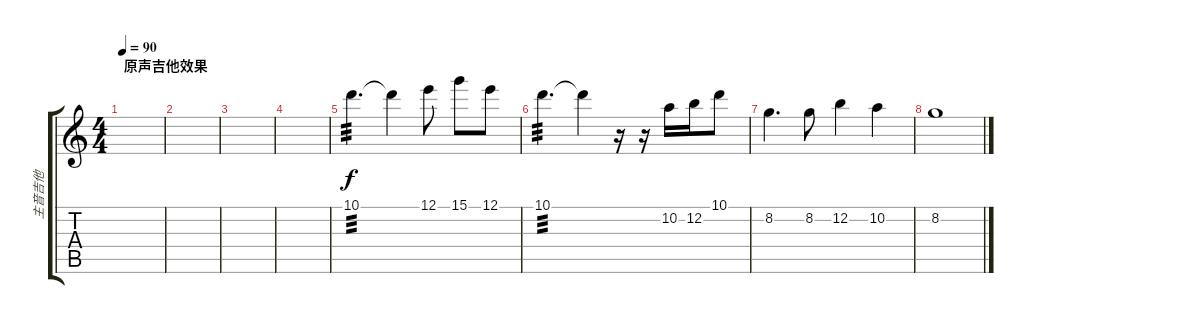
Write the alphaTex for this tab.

\track ("主音吉他" "主音吉他") {instrument acousticguitarsteel}
\staff {score tabs}
\tuning (E4 B3 G3 D3 A2 E2) {hide}
\ts (4 4)
\section ("" "原声吉他效果")
\tempo 90
\clef g2
\ks c
|
|
|
|
10.1.4{d tp 3} 10.1{t}.4 12.1.8 15.1.8 12.1.8 |
10.1.4{d tp 3} 10.1{t}.4{txt ""} r.16 r.16 10.2.16 12.2.16 10.1.8 |
8.2.4{d} 8.2.8 12.2.4 10.2.4 |
8.2.1
